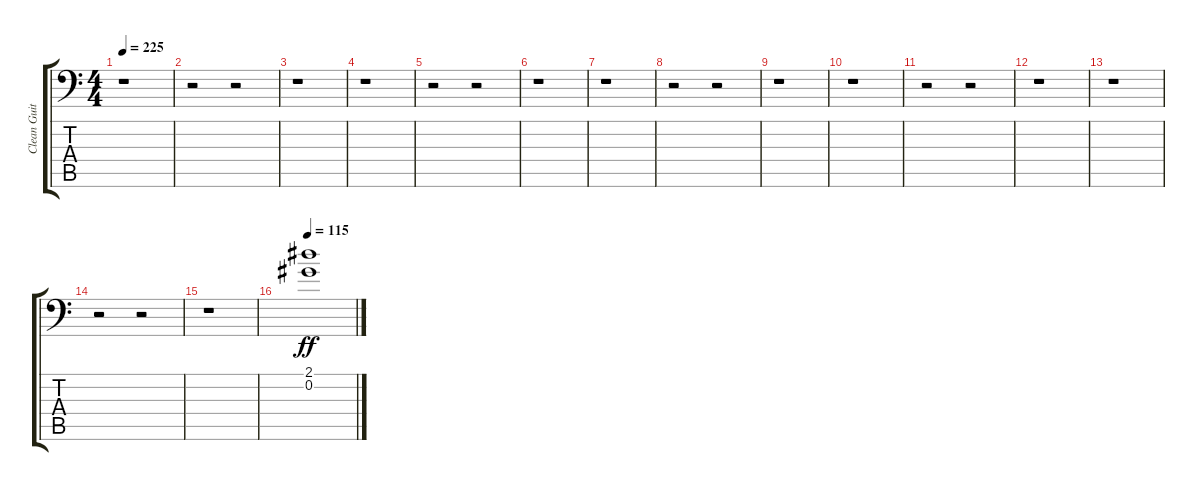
\track ("Clean Guitar" "Clean Guit") {instrument electricguitarclean}
\staff {score tabs}
\tuning (Db4 Ab3 E3 B2 Gb2 Ab1) {hide}
\ts (4 4)
\tempo 225
\clef f4
\ks c
r.1{dy ff} |
r.2 r.2 |
r.1 |
r.1 |
r.2 r.2 |
r.1 |
r.1 |
r.2 r.2 |
r.1 |
r.1 |
r.2 r.2 |
r.1 |
r.1 |
r.2 r.2 |
r.1 |
\tempo 115
(2.1 0.2).1
